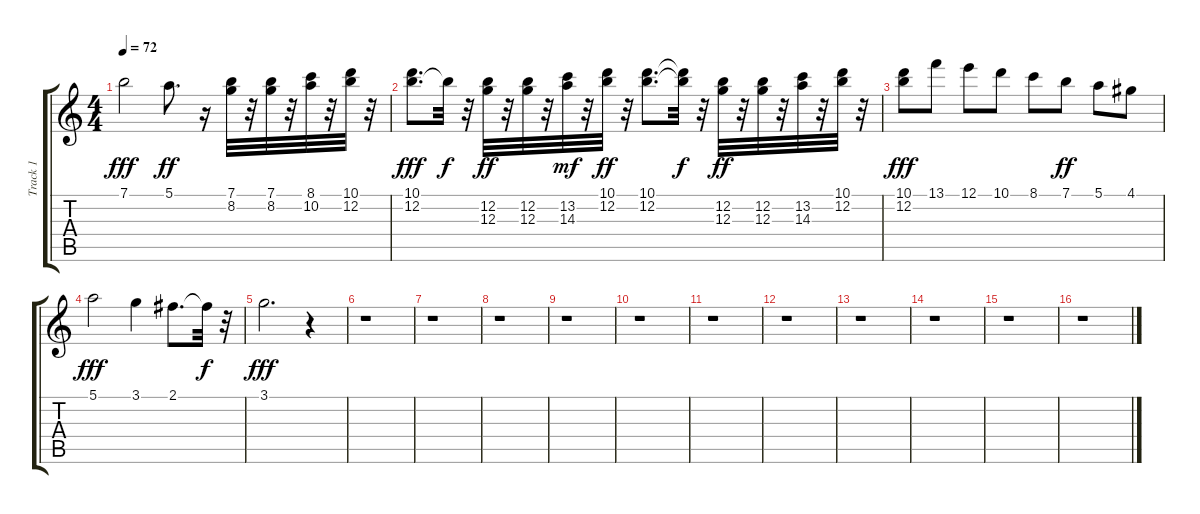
\track ("Track 1" "Track 1") {instrument acousticguitarnylon}
\staff {score tabs}
\tuning (E4 B3 G3 D3 A2 E2) {hide}
\ts (4 4)
\tempo 72
\clef g2
\ks c
7.1.2{dy fff} 5.1.8{d dy ff} r.16 (7.1 8.2).32 r.32 (7.1 8.2).32 r.32 (8.1 10.2).32 r.32 (10.1 12.2).32 r.32 |
(10.1 12.2).8{d dy fff} 12.2{t}.32{dy f} r.32 (12.2 12.3).32{dy ff} r.32 (12.2 12.3).32 r.32 (13.2 14.3).32{dy mf} r.32 (10.1 12.2).32{dy ff} r.32 (10.1 12.2).8{d} (10.1{t} 12.2{t}).32{dy f} r.32 (12.2 12.3).32{dy ff} r.32 (12.2 12.3).32 r.32 (13.2 14.3).32 r.32 (10.1 12.2).32 r.32 |
(10.1 12.2).8{dy fff} 13.1.8 12.1.8 10.1.8 8.1.8 7.1.8{dy ff} 5.1.8 4.1.8 |
5.1.2{dy fff} 3.1.4 2.1.8{d} 2.1{t}.32{dy f} r.32 |
3.1.2{d dy fff} r.4 |
r.1 |
r.1 |
r.1 |
r.1 |
r.1 |
r.1 |
r.1 |
r.1 |
r.1 |
r.1 |
r.1
